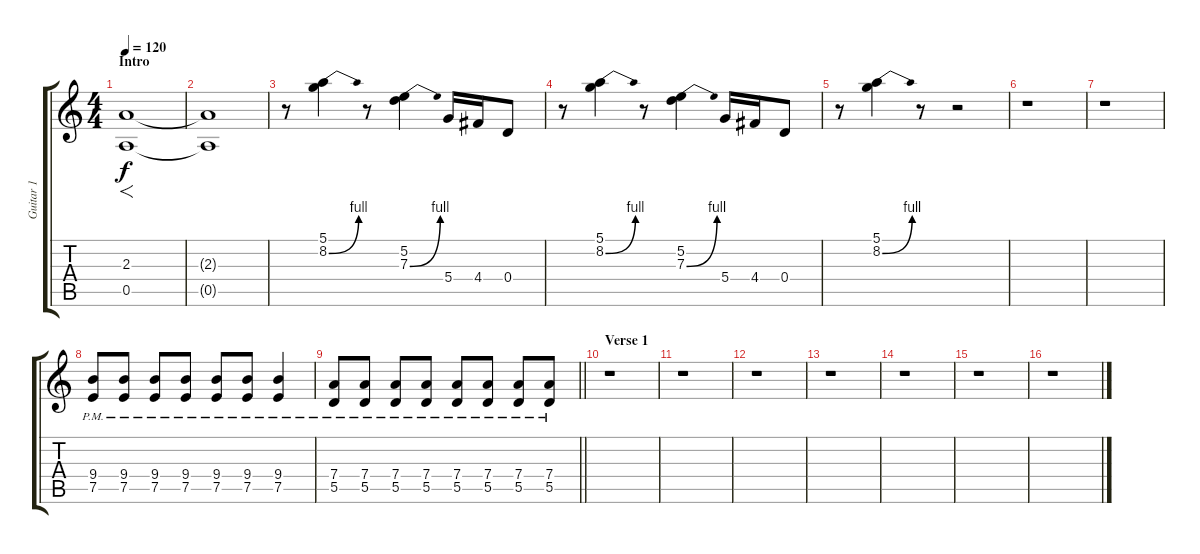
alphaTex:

\track ("Guitar 1" "Guitar 1") {instrument distortionguitar}
\staff {score tabs}
\tuning (E4 B3 G3 D3 A2 E2) {hide}
\ts (4 4)
\section ("" "Intro")
\tempo 120
\clef g2
\ks c
(2.3 0.5).1{f dy f instrument overdrivenguitar} |
(2.3{t} 0.5{t}).1 |
r.8{instrument distortionguitar} (5.1 8.2{be (bend 0 0 60 4)}).4 r.8 (5.2 7.3{be (bend 0 0 60 4)}).4 5.4.16 4.4.16 0.4.8 |
r.8 (5.1 8.2{be (bend 0 0 60 4)}).4 r.8 (5.2 7.3{be (bend 0 0 60 4)}).4 5.4.16 4.4.16 0.4.8 |
r.8 (5.1 8.2{be (bend 0 0 60 4)}).4 r.8 r.2 |
r.1 |
r.1 |
(9.4{pm} 7.5{pm}).8 (9.4{pm} 7.5{pm}).8 (9.4{pm} 7.5{pm}).8 (9.4{pm} 7.5{pm}).8 (9.4{pm} 7.5{pm}).8 (9.4{pm} 7.5{pm}).8 (9.4{pm} 7.5{pm}).4 |
\barLineRight lightlight
(7.4{pm} 5.5{pm}).8 (7.4{pm} 5.5{pm}).8 (7.4{pm} 5.5{pm}).8 (7.4{pm} 5.5{pm}).8 (7.4{pm} 5.5{pm}).8 (7.4{pm} 5.5{pm}).8 (7.4{pm} 5.5{pm}).8 (7.4{pm} 5.5{pm}).8 |
\section ("" "Verse 1")
r.1 |
r.1 |
r.1 |
r.1 |
r.1 |
r.1 |
r.1
